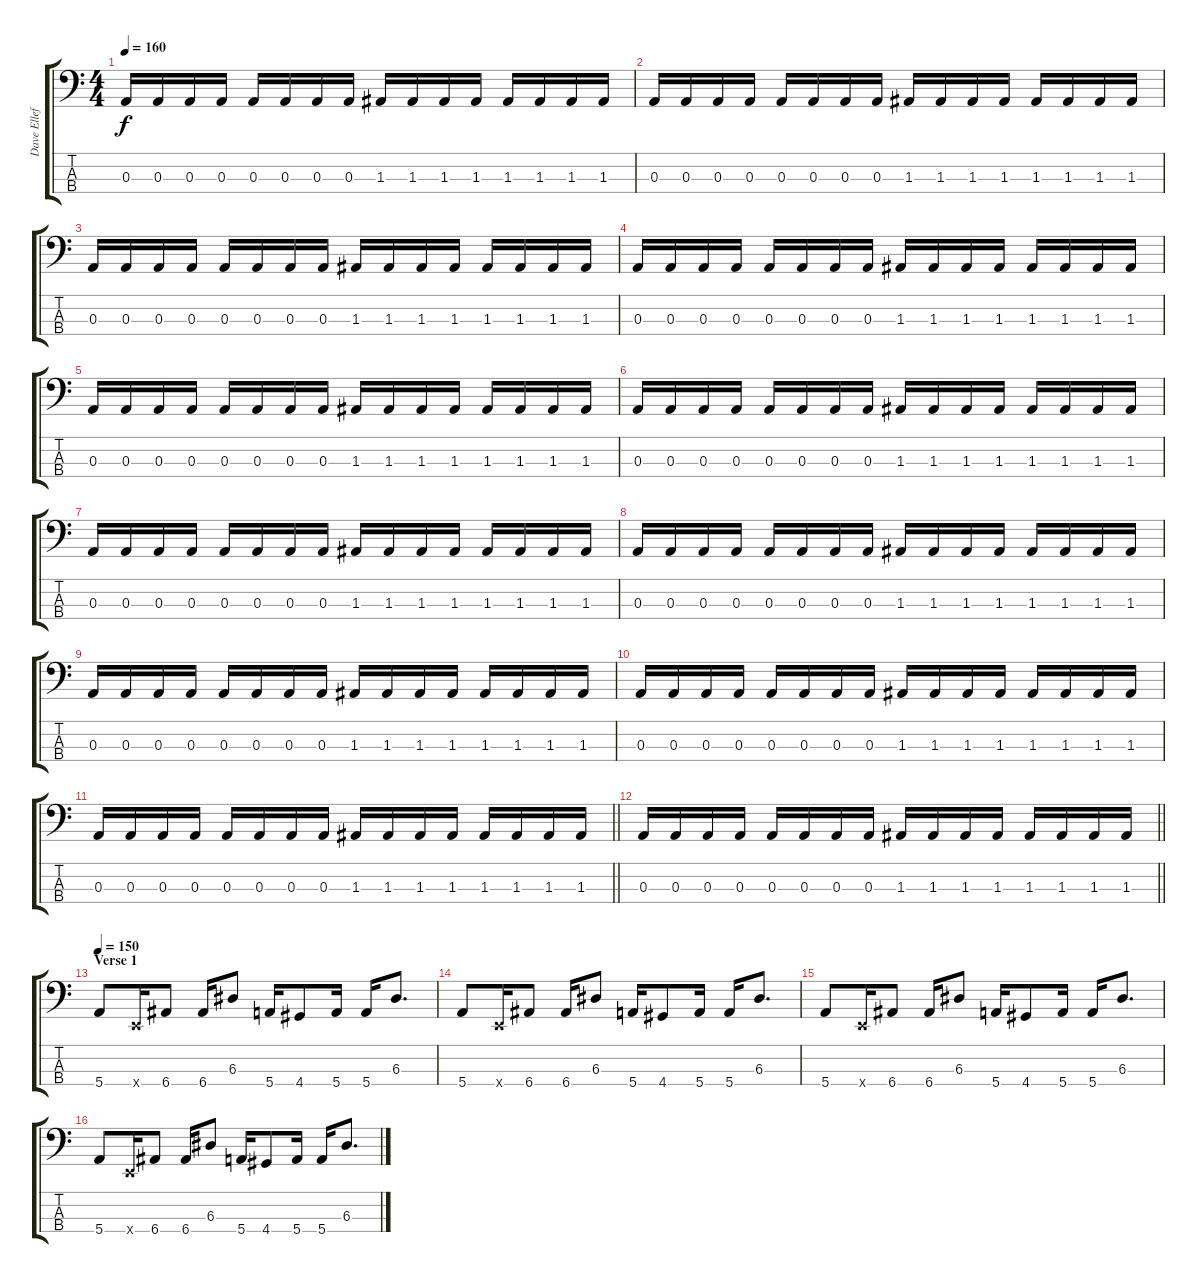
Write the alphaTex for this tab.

\track ("Dave Ellefson" "Dave Ellef") {instrument electricbasspick}
\staff {score tabs}
\tuning (G2 D2 A1 E1) {hide}
\ts (4 4)
\tempo 160
\clef f4
\ks c
0.3.16{dy f} 0.3.16 0.3.16 0.3.16 0.3.16 0.3.16 0.3.16 0.3.16 1.3.16 1.3.16 1.3.16 1.3.16 1.3.16 1.3.16 1.3.16 1.3.16 |
0.3.16 0.3.16 0.3.16 0.3.16 0.3.16 0.3.16 0.3.16 0.3.16 1.3.16 1.3.16 1.3.16 1.3.16 1.3.16 1.3.16 1.3.16 1.3.16 |
0.3.16 0.3.16 0.3.16 0.3.16 0.3.16 0.3.16 0.3.16 0.3.16 1.3.16 1.3.16 1.3.16 1.3.16 1.3.16 1.3.16 1.3.16 1.3.16 |
0.3.16 0.3.16 0.3.16 0.3.16 0.3.16 0.3.16 0.3.16 0.3.16 1.3.16 1.3.16 1.3.16 1.3.16 1.3.16 1.3.16 1.3.16 1.3.16 |
0.3.16 0.3.16 0.3.16 0.3.16 0.3.16 0.3.16 0.3.16 0.3.16 1.3.16 1.3.16 1.3.16 1.3.16 1.3.16 1.3.16 1.3.16 1.3.16 |
0.3.16 0.3.16 0.3.16 0.3.16 0.3.16 0.3.16 0.3.16 0.3.16 1.3.16 1.3.16 1.3.16 1.3.16 1.3.16 1.3.16 1.3.16 1.3.16 |
0.3.16 0.3.16 0.3.16 0.3.16 0.3.16 0.3.16 0.3.16 0.3.16 1.3.16 1.3.16 1.3.16 1.3.16 1.3.16 1.3.16 1.3.16 1.3.16 |
0.3.16 0.3.16 0.3.16 0.3.16 0.3.16 0.3.16 0.3.16 0.3.16 1.3.16 1.3.16 1.3.16 1.3.16 1.3.16 1.3.16 1.3.16 1.3.16 |
0.3.16 0.3.16 0.3.16 0.3.16 0.3.16 0.3.16 0.3.16 0.3.16 1.3.16 1.3.16 1.3.16 1.3.16 1.3.16 1.3.16 1.3.16 1.3.16 |
0.3.16 0.3.16 0.3.16 0.3.16 0.3.16 0.3.16 0.3.16 0.3.16 1.3.16 1.3.16 1.3.16 1.3.16 1.3.16 1.3.16 1.3.16 1.3.16 |
\barLineRight lightlight
0.3.16 0.3.16 0.3.16 0.3.16 0.3.16 0.3.16 0.3.16 0.3.16 1.3.16 1.3.16 1.3.16 1.3.16 1.3.16 1.3.16 1.3.16 1.3.16 |
\barLineRight lightlight
0.3.16 0.3.16 0.3.16 0.3.16 0.3.16 0.3.16 0.3.16 0.3.16 1.3.16 1.3.16 1.3.16 1.3.16 1.3.16 1.3.16 1.3.16 1.3.16 |
\section ("" "Verse 1")
\tempo 150
5.4.8 0.4{x}.16 6.4.8 6.4.16 6.3.8 5.4.16 4.4.8 5.4.16 5.4.16 6.3.8{d} |
5.4.8 0.4{x}.16 6.4.8 6.4.16 6.3.8 5.4.16 4.4.8 5.4.16 5.4.16 6.3.8{d} |
5.4.8 0.4{x}.16 6.4.8 6.4.16 6.3.8 5.4.16 4.4.8 5.4.16 5.4.16 6.3.8{d} |
5.4.8 0.4{x}.16 6.4.8 6.4.16 6.3.8 5.4.16 4.4.8 5.4.16 5.4.16 6.3.8{d}
